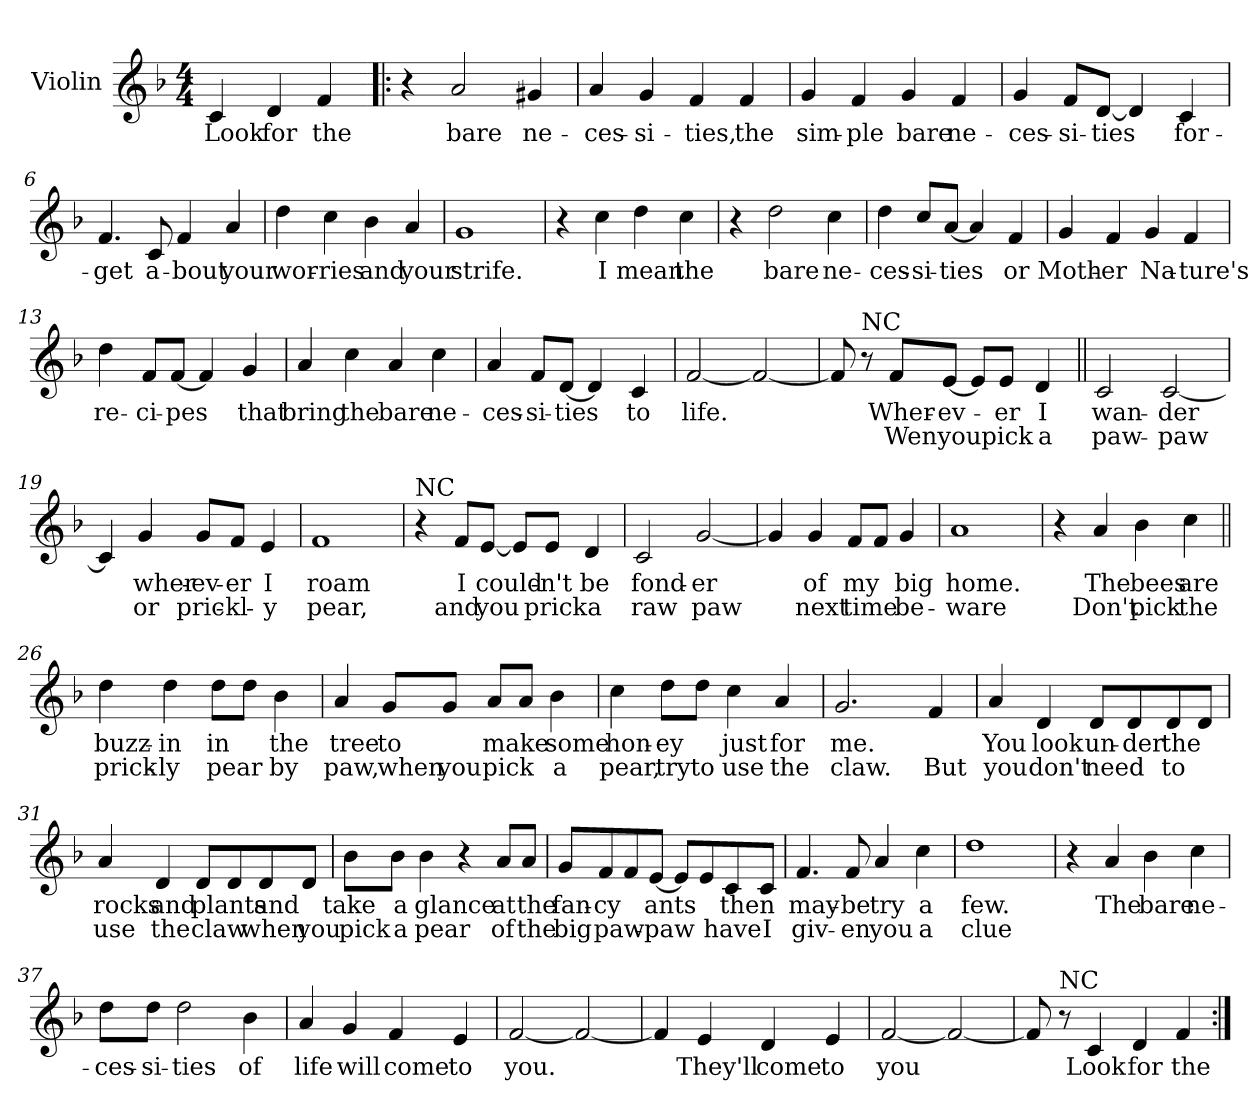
**kern	**text	**text
*part1	*part1	*part1
*staff1	*staff1	*staff1
*I"Violin	*	*
*I'Vln	*	*
*clefG2	*	*
*k[b-]	*	*
*F:	*	*
*M4/4	*	*
=1	=1	=1
4c/	Look	.
4d/	for	.
4f/	the	.
=2!|:	=2!|:	=2!|:
4r	.	.
2a/	bare	.
4g#X/	ne-	.
=3	=3	=3
4a/	ces-	.
4g/	-si-	.
4f/	-ties,	.
4f/	the	.
=4	=4	=4
4g/	sim-	.
4f/	-ple	.
4g/	bare	.
4f/	ne-	.
=5	=5	=5
4g/	-ces-	.
8f/L	-si-	.
[8d/J	-ties	.
4d/]	.	.
4c/	for-	.
!!LO:LB:g=z
=6	=6	=6
4.f/	-get	.
8c/	a-	.
4f/	-bout	.
4a/	your	.
=7	=7	=7
4dd\	wor-	.
4cc\	-ries	.
4b-\	and	.
4a/	your	.
=8	=8	=8
1g	strife.	.
=9	=9	=9
4r	.	.
4cc\	I	.
4dd\	mean	.
4cc\	the	.
!!LO:LB:g=z
=10	=10	=10
4r	.	.
2dd\	bare	.
4cc\	ne-	.
=11	=11	=11
4dd\	-ces-	.
8cc/L	-si-	.
[8a/J	-ties	.
4a/]	.	.
4f/	or	.
=12	=12	=12
4g/	Moth-	.
4f/	-er	.
4g/	Na-	.
4f/	-ture's	.
=13	=13	=13
4dd\	re-	.
8f/L	-ci-	.
[8f/J	-pes	.
4f/]	.	.
4g/	that	.
!!LO:LB:g=z
=14	=14	=14
4a/	bring	.
4cc\	the	.
4a/	bare	.
4cc\	ne-	.
=15	=15	=15
4a/	-ces-	.
8f/L	-si-	.
[8d/J	-ties	.
4d/]	.	.
4c/	to	.
=16	=16	=16
[2f/	life.	.
2f/_	.	.
=17	=17	=17
8f/]	.	.
!LO:TX:a:t=NC	!	!
8r	.	.
8f/L	Wher-	Wen
[8e/J	-ev-	you
8e/L]	.	.
8e/J	er	pick
4d/	I	a
!!LO:LB:g=z
=18||	=18||	=18||
2c/	wan-	paw-
[2c/	-der	-paw
=19	=19	=19
4c/]	.	.
4g/	wher-	or
8g/L	ev-	pric-
8f/J	er	-kl-
4e/	I	-y
=20	=20	=20
1f	roam	pear,
=21	=21	=21
!LO:TX:a:t=NC	!	!
4r	.	.
8f/L	I	and
[8e/J	could-	you
8e/L]	.	.
8e/J	-n't	prick
4d/	be	a
!!LO:LB:g=z
=22	=22	=22
2c/	fond-	raw
[2g/	-er	paw
=23	=23	=23
4g/]	.	.
4g/	of	next
8f/L	my	time
8f/J	.	.
4g/	big	be-
=24	=24	=24
1a	home.	-ware
=25	=25	=25
4r	.	.
4a/	The	Don't
4b-\	bees	pick
4cc\	are	the
!!LO:LB:g=z
=26||	=26||	=26||
4dd\	buzz-	prick-
4dd\	-in	-ly
8dd\L	in	pear
8dd\J	.	.
4b-\	the	by
=27	=27	=27
4a/	tree	paw,
8g/L	to	when
8g/J	.	you
8a/L	make	pick
8a/J	.	.
4b-\	some	a
=28	=28	=28
4cc\	hon-	pear,
8dd\L	-ey	try
8dd\J	.	to
4cc\	just	use
4a/	for	the
=29	=29	=29
2.g/	me.	claw.
4f/	.	But
!!LO:LB:g=z
=30	=30	=30
4a/	You	you
4d/	look	don't
8d/L	un-	need
8d/	-der	.
8d/	the	to
8d/J	.	.
=31	=31	=31
4a/	rocks	use
4d/	and	the
8d/L	plants	claw
8d/	.	.
8d/	and	when
8d/J	.	you
=32	=32	=32
8b-\L	take	pick
8b-\J	a	a
4b-\	glance	pear
4r	.	.
8a/L	at	of
8a/J	the	the
=33	=33	=33
8g/L	fan-	big
8f/	-cy	paw-
8f/	.	.
[8e/J	ants	-paw
8e/L]	.	.
8e/	.	.
8c/	then	have
8c/J	.	I
!!LO:LB:g=z
=34	=34	=34
4.f/	may-	giv-
8f/	be	-en
4a/	try	you
4cc\	a	a
=35	=35	=35
1dd	few.	clue
=36	=36	=36
4r	.	.
4a/	The	.
4b-\	bare	.
4cc\	ne-	.
=37	=37	=37
8dd\L	-ces-	.
8dd\J	-si-	.
2dd\	-ties	.
4b-\	of	.
!!LO:LB:g=z
=38	=38	=38
4a/	life	.
4g/	will	.
4f/	come	.
4e/	to	.
=39	=39	=39
[2f/	you.	.
2f/_	.	.
=40	=40	=40
4f/]	.	.
4e/	They'll	.
4d/	come	.
4e/	to	.
=41	=41	=41
[2f/	you	.
2f/_	.	.
=42	=42	=42
8f/]	.	.
!LO:TX:a:t=NC	!	!
8r	.	.
4c/	Look	.
4d/	for	.
4f/	the	.
=:|!	=:|!	=:|!
*-	*-	*-
